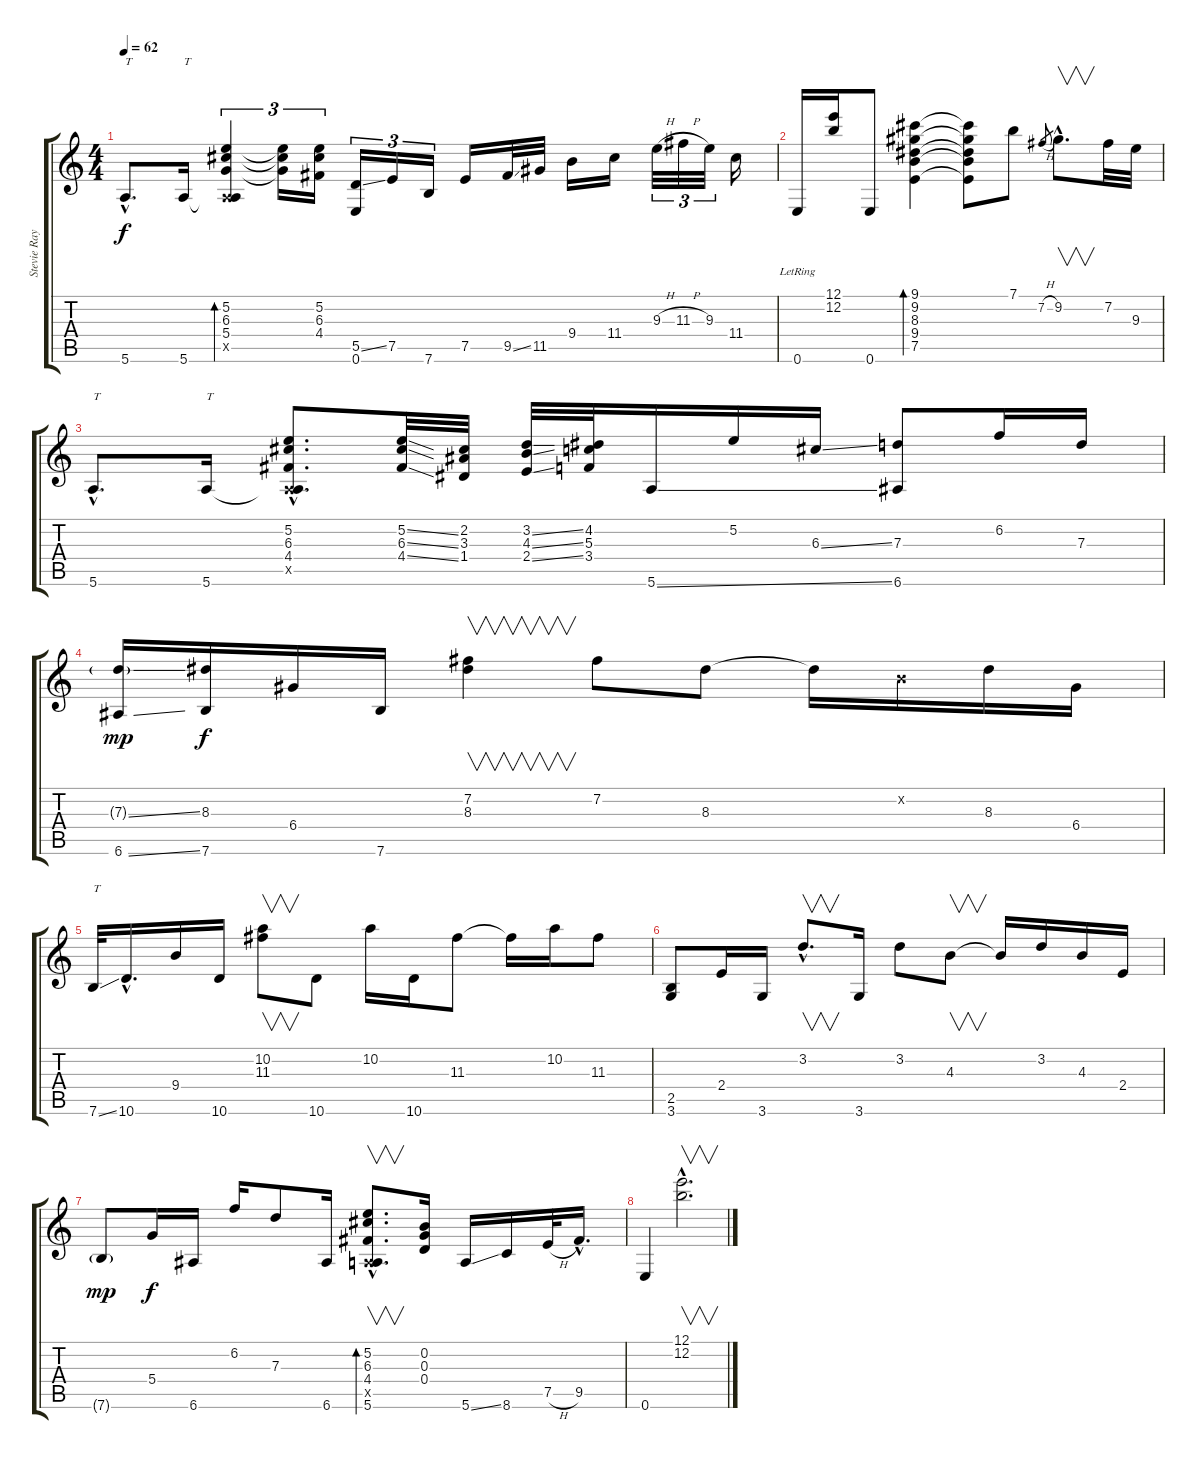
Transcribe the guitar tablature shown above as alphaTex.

\track ("Stevie Ray Vaughan" "Stevie Ray") {instrument acousticguitarnylon}
\staff {score tabs}
\tuning (E4 B3 G3 D3 A2 E2) {hide}
\ts (4 4)
\tempo 62
\clef g2
\ks c
5.6{hac}.8{d txt "T" dy f} 5.6.16{txt "T"} (5.2 6.3 5.4 0.5{x} 5.6{t}).4{tu (3 2) bd 30} (5.2{t} 6.3{t} 5.4{t}).16{tu (3 2)} (5.2 6.3 4.4).16{tu (3 2)} (5.5{ss} 0.6).16{tu (3 2)} 7.5.16{tu (3 2)} 7.6.16{tu (3 2)} 7.5.16 9.5{ss}.32 11.5.32 9.4.16 11.4.16 9.3{h}.32{tu (3 2)} 11.3{h}.32{tu (3 2)} 9.3.32{tu (3 2)} 11.4.16 |
0.6{lr}.16 (12.1 12.2).16 0.6.8 (9.1 9.2 8.3 9.4 7.5).4{bd 30} (9.1{t} 9.2{t} 8.3{t} 9.4{t} 7.5{t}).8 7.1.8 7.2{h}.8{gr} 9.2{hac}.8{v d} 7.2.32 9.3.32 |
5.6{hac}.8{d txt "T"} 5.6.16{txt "T"} (5.2{hac} 6.3{hac} 4.4{hac} 0.5{hac x} 5.6{hac t}).8{d} (5.2{ss} 6.3{ss} 4.4{ss}).32 (2.2 3.3 1.4).32 (3.2{ss} 4.3{ss} 2.4{ss}).32 (4.2 5.3 3.4).32 5.6{ss}.16 5.2.16 6.3{ss}.16 (7.3 6.6).8 6.2.16 7.3.16 |
(7.3{ss g} 6.6{ss}).16{dy mp} (8.3 7.6).16{dy f} 6.4.16 7.6.16 (7.2 8.3).4{v} 7.2.8 8.3.8 8.3{t}.16 0.2{x}.16 8.3.16 6.4.16 |
7.6{ss}.32{txt "T"} 10.6{hac}.16{d} 9.4.16 10.6.16 (10.2 11.3).8{v} 10.6.8 10.2.16 10.6.16 11.3.8 11.3{t}.16 10.2.16 11.3.8 |
(2.5 3.6).8 2.4.16 3.6.16 3.2{hac}.8{v d} 3.6.16 3.2.8 4.3.8{v} 4.3{t}.16 3.2.16 4.3.16 2.4.16 |
7.6{g}.8{dy mp} 5.4.16{dy f} 6.6.16 6.2.16 7.3.8 6.6.16 (5.2{hac} 6.3{hac} 4.4{hac} 0.5{hac x} 5.6{hac}).8{v d bd 30} (0.2 0.3 0.4).16 5.6{ss}.16 8.6.16 7.5{h}.32 9.5{hac}.16{d} |
0.6.4 (12.1{hac} 12.2{hac}).2{v d}
